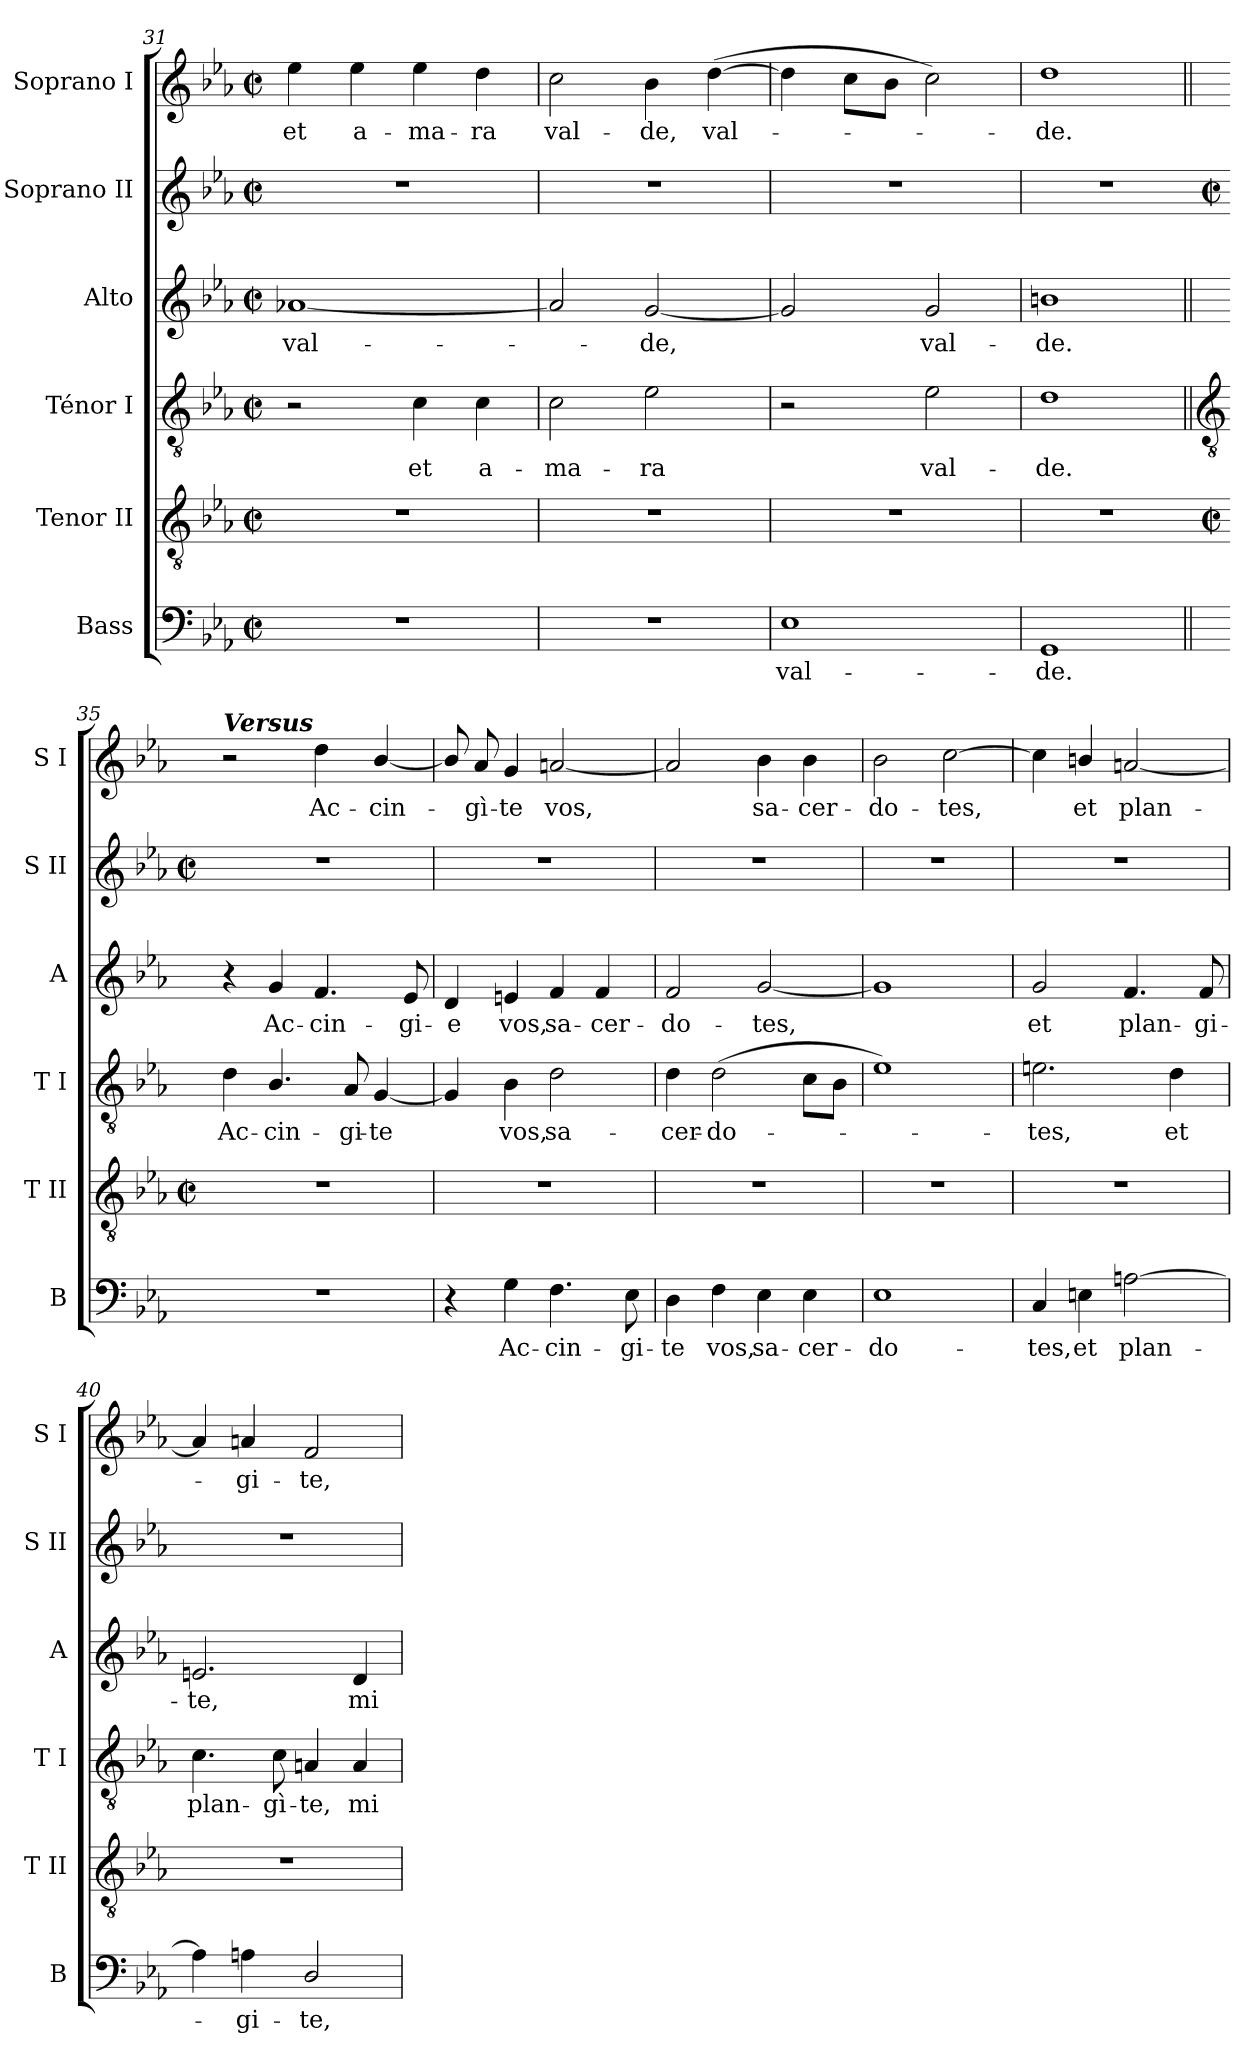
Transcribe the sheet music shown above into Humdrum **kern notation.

**kern	**text	**kern	**kern	**text	**kern	**text	**kern	**kern	**text
*part6	*part6	*part5	*part4	*part4	*part3	*part3	*part2	*part1	*part1
*staff6	*staff6	*staff5	*staff4	*staff4	*staff3	*staff3	*staff2	*staff1	*staff1
*I"Bass	*	*I"Tenor II	*I"Ténor I	*	*I"Alto	*	*I"Soprano II	*I"Soprano I	*
*I'B	*	*I'T II	*I'T I	*	*I'A	*	*I'S II	*I'S I	*
*clefF4	*	*clefGv2	*clefGv2	*	*clefG2	*	*clefG2	*clefG2	*
*k[b-e-a-]	*	*k[b-e-a-]	*k[b-e-a-]	*	*k[b-e-a-]	*	*k[b-e-a-]	*k[b-e-a-]	*
*E-:	*	*E-:	*E-:	*	*E-:	*	*E-:	*E-:	*
*M2/2	*	*M2/2	*M2/2	*	*M2/2	*	*M2/2	*M2/2	*
*met(c|)	*	*met(c|)	*met(c|)	*	*met(c|)	*	*met(c|)	*met(c|)	*
=31	=31	=31	=31	=31	=31	=31	=31	=31	=31
!	!	!	!	!	!	!LO:LY:b	!	!	!LO:LY:b
1r	.	1r	2r	.	[1a-X	val-	1r	4ee-	et
!	!	!	!	!	!	!	!	!	!LO:LY:b
.	.	.	.	.	.	.	.	4ee-	a-
!	!	!	!	!LO:LY:b	!	!	!	!	!LO:LY:b
.	.	.	4c	et	.	.	.	4ee-	-ma-
!	!	!	!	!LO:LY:b	!	!	!	!	!LO:LY:b
.	.	.	4c	a-	.	.	.	4dd	-ra
=32	=32	=32	=32	=32	=32	=32	=32	=32	=32
!	!	!	!	!LO:LY:b	!	!	!	!	!LO:LY:b
1r	.	1r	2c	-ma-	2a-]	.	1r	2cc	val-
!	!	!	!	!LO:LY:b	!	!LO:LY:b	!	!	!LO:LY:b
.	.	.	2e-	-ra	[2g	de,	.	4b-	-de,
!	!	!	!	!	!	!	!	!	!LO:LY:b
.	.	.	.	.	.	.	.	(>[4dd	val-
=33	=33	=33	=33	=33	=33	=33	=33	=33	=33
!	!LO:LY:b	!	!	!	!	!	!	!	!
1E-	val-	1r	2r	.	2g]	.	1r	4dd]	.
.	.	.	.	.	.	.	.	8ccL	.
.	.	.	.	.	.	.	.	8b-J	.
!	!	!	!	!LO:LY:b	!	!LO:LY:b	!	!	!
.	.	.	2e-	val-	2g	val-	.	2cc)	.
=34	=34	=34	=34	=34	=34	=34	=34	=34	=34
!	!LO:LY:b	!	!	!LO:LY:b	!	!LO:LY:b	!	!	!LO:LY:b
1GG	-de.	1r	1d	-de.	1bn	-de.	1r	1dd	de.
!!LO:LB:g=z
=35||	=35||	=35	=35||	=35||	=35||	=35||	=35	=35||	=35||
*	*	*	*clefGv2	*	*	*	*	*	*
*	*	*M2/2	*	*	*	*	*M2/2	*	*
*	*	*met(c|)	*	*	*	*	*met(c|)	*	*
!	!	!	!	!	!	!	!	!LO:TX:a:Bi:t=Versus	!
!	!	!	!	!LO:LY:b	!	!	!	!	!
1r	.	1r	4d	Ac-	4r	.	1r	2r	.
!	!	!	!	!LO:LY:b	!	!LO:LY:b	!	!	!
.	.	.	4.B-/	-cin-	4g	Ac-	.	.	.
!	!	!	!	!	!	!LO:LY:b	!	!	!LO:LY:b
.	.	.	.	.	4.f	-cin-	.	4dd	Ac-
!	!	!	!	!LO:LY:b	!	!	!	!	!
.	.	.	8A-	-gi-	.	.	.	.	.
!	!	!	!	!LO:LY:b	!	!	!	!	!LO:LY:b
.	.	.	[4G	-te	.	.	.	[4b-/	-cin-
!	!	!	!	!	!	!LO:LY:b	!	!	!
.	.	.	.	.	8e-	-gi-	.	.	.
=36	=36	=36	=36	=36	=36	=36	=36	=36	=36
!	!	!	!	!	!	!LO:LY:b	!	!	!
4r	.	1r	4G]	.	4d	-e	1r	8b-/]	.
!	!	!	!	!	!	!	!	!	!LO:LY:b
.	.	.	.	.	.	.	.	8a-	gì-
!	!LO:LY:b	!	!	!LO:LY:b	!	!LO:LY:b	!	!	!LO:LY:b
4G	Ac-	.	4B-	vos,	4en	vos,	.	4g	-te
!	!LO:LY:b	!	!	!LO:LY:b	!	!LO:LY:b	!	!	!LO:LY:b
4.F	-cin-	.	2d	sa-	4f	sa-	.	[2an	vos,
!	!	!	!	!	!	!LO:LY:b	!	!	!
.	.	.	.	.	4f	-cer-	.	.	.
!	!LO:LY:b	!	!	!	!	!	!	!	!
8E-	-gi-	.	.	.	.	.	.	.	.
=37	=37	=37	=37	=37	=37	=37	=37	=37	=37
!	!LO:LY:b	!	!	!LO:LY:b	!	!LO:LY:b	!	!	!
4D	-te	1r	4d	-cer-	2f	-do-	1r	2a]	.
!	!LO:LY:b	!	!	!LO:LY:b	!	!	!	!	!
4F	vos,	.	(>2d	-do-	.	.	.	.	.
!	!LO:LY:b	!	!	!	!	!LO:LY:b	!	!	!LO:LY:b
4E-	sa-	.	.	.	[2g	-tes,	.	4b-	sa-
!	!LO:LY:b	!	!	!	!	!	!	!	!LO:LY:b
4E-	-cer-	.	8cL	.	.	.	.	4b-	-cer-
.	.	.	8B-J	.	.	.	.	.	.
=38	=38	=38	=38	=38	=38	=38	=38	=38	=38
!	!LO:LY:b	!	!	!	!	!	!	!	!LO:LY:b
1E-	-do-	1r	1e-)	.	1g]	.	1r	2b-	-do-
!	!	!	!	!	!	!	!	!	!LO:LY:b
.	.	.	.	.	.	.	.	[2cc	-tes,
=39	=39	=39	=39	=39	=39	=39	=39	=39	=39
!	!LO:LY:b	!	!	!LO:LY:b	!	!LO:LY:b	!	!	!
4C	-tes,	1r	2.en	tes,	2g	et	1r	4cc]	.
!	!LO:LY:b	!	!	!	!	!	!	!	!LO:LY:b
4En	et	.	.	.	.	.	.	4bn/	et
!	!LO:LY:b	!	!	!	!	!LO:LY:b	!	!	!LO:LY:b
[2An	plan-	.	.	.	4.f	plan-	.	[2an	plan-
!	!	!	!	!LO:LY:b	!	!	!	!	!
.	.	.	4d	et	.	.	.	.	.
!	!	!	!	!	!	!LO:LY:b	!	!	!
.	.	.	.	.	8f	-gi-	.	.	.
=40	=40	=40	=40	=40	=40	=40	=40	=40	=40
!	!	!	!	!LO:LY:b	!	!LO:LY:b	!	!	!
4A]	.	1r	4.c	plan-	2.en	-te,	1r	4a]	.
!	!LO:LY:b	!	!	!	!	!	!	!	!LO:LY:b
4A	gi-	.	.	.	.	.	.	4a	gi-
!	!	!	!	!LO:LY:b	!	!	!	!	!
.	.	.	8c	-gì-	.	.	.	.	.
!	!LO:LY:b	!	!	!LO:LY:b	!	!	!	!	!LO:LY:b
2D/	-te,	.	4An	-te,	.	.	.	2f	-te,
!	!	!	!	!LO:LY:b	!	!LO:LY:b	!	!	!
.	.	.	4A	mi-	4d	mi-	.	.	.
=	=	=	=	=	=	=	=	=	=
*-	*-	*-	*-	*-	*-	*-	*-	*-	*-
